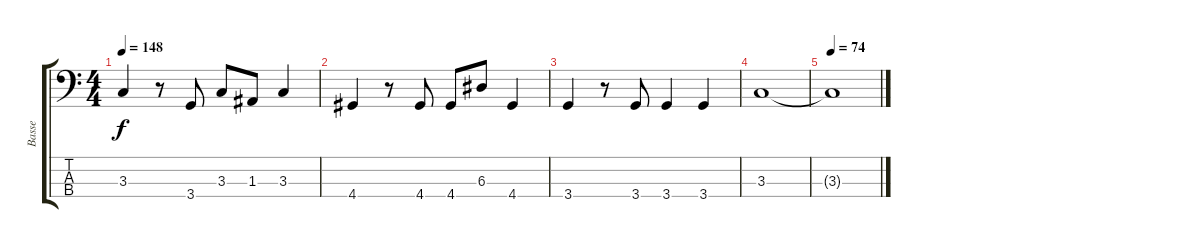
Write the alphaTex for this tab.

\track ("Basse" "Basse") {instrument electricbassfinger}
\staff {score tabs}
\tuning (G2 D2 A1 E1) {hide}
\ts (4 4)
\tempo 148
\clef f4
\ks c
3.3.4{dy f} r.8 3.4.8 3.3.8 1.3.8 3.3.4 |
4.4.4 r.8 4.4.8 4.4.8 6.3.8 4.4.4 |
3.4.4 r.8 3.4.8 3.4.4 3.4.4 |
3.3.1 |
\tempo 74
3.3{t}.1
